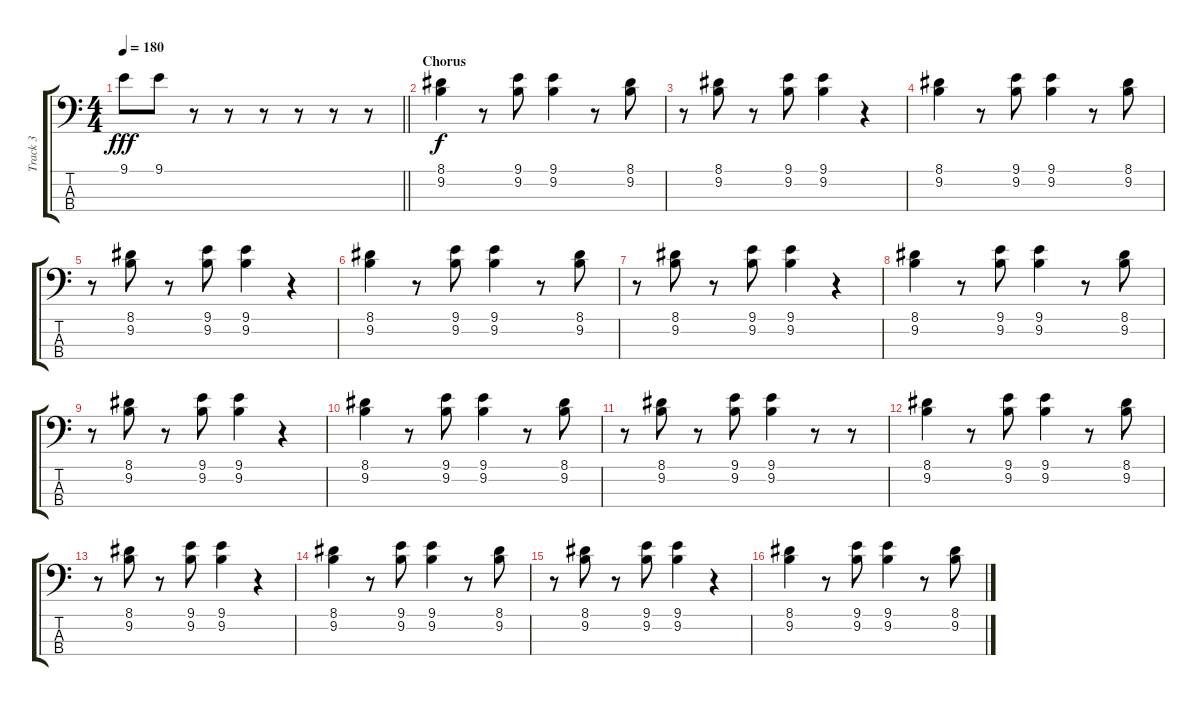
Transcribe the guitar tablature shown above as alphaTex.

\track ("Track 3" "Track 3") {instrument slapbass1}
\staff {score tabs}
\tuning (G2 D2 A1 E1) {hide}
\ts (4 4)
\tempo 180
\clef f4
\barLineRight lightlight
\ks c
9.1.8{dy fff} 9.1.8 r.8 r.8 r.8 r.8 r.8 r.8 |
\section ("" "Chorus")
(8.1 9.2).4{dy f} r.8 (9.1 9.2).8 (9.1 9.2).4 r.8 (8.1 9.2).8 |
r.8 (8.1 9.2).8 r.8 (9.1 9.2).8 (9.1 9.2).4 r.4 |
(8.1 9.2).4 r.8 (9.1 9.2).8 (9.1 9.2).4 r.8 (8.1 9.2).8 |
r.8 (8.1 9.2).8 r.8 (9.1 9.2).8 (9.1 9.2).4 r.4 |
(8.1 9.2).4 r.8 (9.1 9.2).8 (9.1 9.2).4 r.8 (8.1 9.2).8 |
r.8 (8.1 9.2).8 r.8 (9.1 9.2).8 (9.1 9.2).4 r.4 |
(8.1 9.2).4 r.8 (9.1 9.2).8 (9.1 9.2).4 r.8 (8.1 9.2).8 |
r.8 (8.1 9.2).8 r.8 (9.1 9.2).8 (9.1 9.2).4 r.4 |
(8.1 9.2).4 r.8 (9.1 9.2).8 (9.1 9.2).4 r.8 (8.1 9.2).8 |
r.8 (8.1 9.2).8 r.8 (9.1 9.2).8 (9.1 9.2).4 r.8 r.8 |
(8.1 9.2).4 r.8 (9.1 9.2).8 (9.1 9.2).4 r.8 (8.1 9.2).8 |
r.8 (8.1 9.2).8 r.8 (9.1 9.2).8 (9.1 9.2).4 r.4 |
(8.1 9.2).4 r.8 (9.1 9.2).8 (9.1 9.2).4 r.8 (8.1 9.2).8 |
r.8 (8.1 9.2).8 r.8 (9.1 9.2).8 (9.1 9.2).4 r.4 |
(8.1 9.2).4 r.8 (9.1 9.2).8 (9.1 9.2).4 r.8 (8.1 9.2).8
